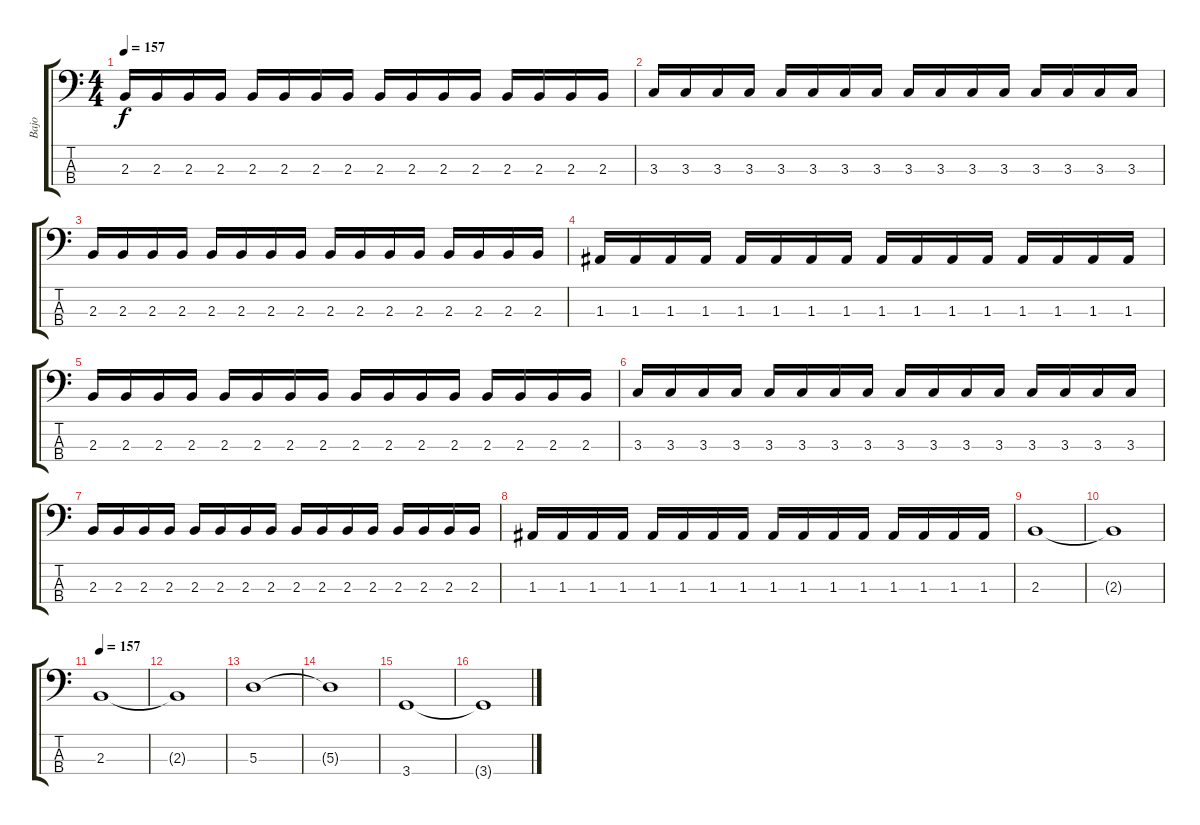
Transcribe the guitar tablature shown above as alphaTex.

\track ("Bajo" "Bajo") {instrument electricbasspick}
\staff {score tabs}
\tuning (G2 D2 A1 E1) {hide}
\ts (4 4)
\tempo 157
\clef f4
\ks c
2.3.16{dy f} 2.3.16 2.3.16 2.3.16 2.3.16 2.3.16 2.3.16 2.3.16 2.3.16 2.3.16 2.3.16 2.3.16 2.3.16 2.3.16 2.3.16 2.3.16 |
3.3.16 3.3.16 3.3.16 3.3.16 3.3.16 3.3.16 3.3.16 3.3.16 3.3.16 3.3.16 3.3.16 3.3.16 3.3.16 3.3.16 3.3.16 3.3.16 |
2.3.16 2.3.16 2.3.16 2.3.16 2.3.16 2.3.16 2.3.16 2.3.16 2.3.16 2.3.16 2.3.16 2.3.16 2.3.16 2.3.16 2.3.16 2.3.16 |
1.3.16 1.3.16 1.3.16 1.3.16 1.3.16 1.3.16 1.3.16 1.3.16 1.3.16 1.3.16 1.3.16 1.3.16 1.3.16 1.3.16 1.3.16 1.3.16 |
2.3.16 2.3.16 2.3.16 2.3.16 2.3.16 2.3.16 2.3.16 2.3.16 2.3.16 2.3.16 2.3.16 2.3.16 2.3.16 2.3.16 2.3.16 2.3.16 |
3.3.16 3.3.16 3.3.16 3.3.16 3.3.16 3.3.16 3.3.16 3.3.16 3.3.16 3.3.16 3.3.16 3.3.16 3.3.16 3.3.16 3.3.16 3.3.16 |
2.3.16 2.3.16 2.3.16 2.3.16 2.3.16 2.3.16 2.3.16 2.3.16 2.3.16 2.3.16 2.3.16 2.3.16 2.3.16 2.3.16 2.3.16 2.3.16 |
1.3.16 1.3.16 1.3.16 1.3.16 1.3.16 1.3.16 1.3.16 1.3.16 1.3.16 1.3.16 1.3.16 1.3.16 1.3.16 1.3.16 1.3.16 1.3.16 |
2.3.1 |
2.3{t}.1 |
\tempo 157
2.3.1 |
2.3{t}.1 |
5.3.1 |
5.3{t}.1 |
3.4.1 |
3.4{t}.1
